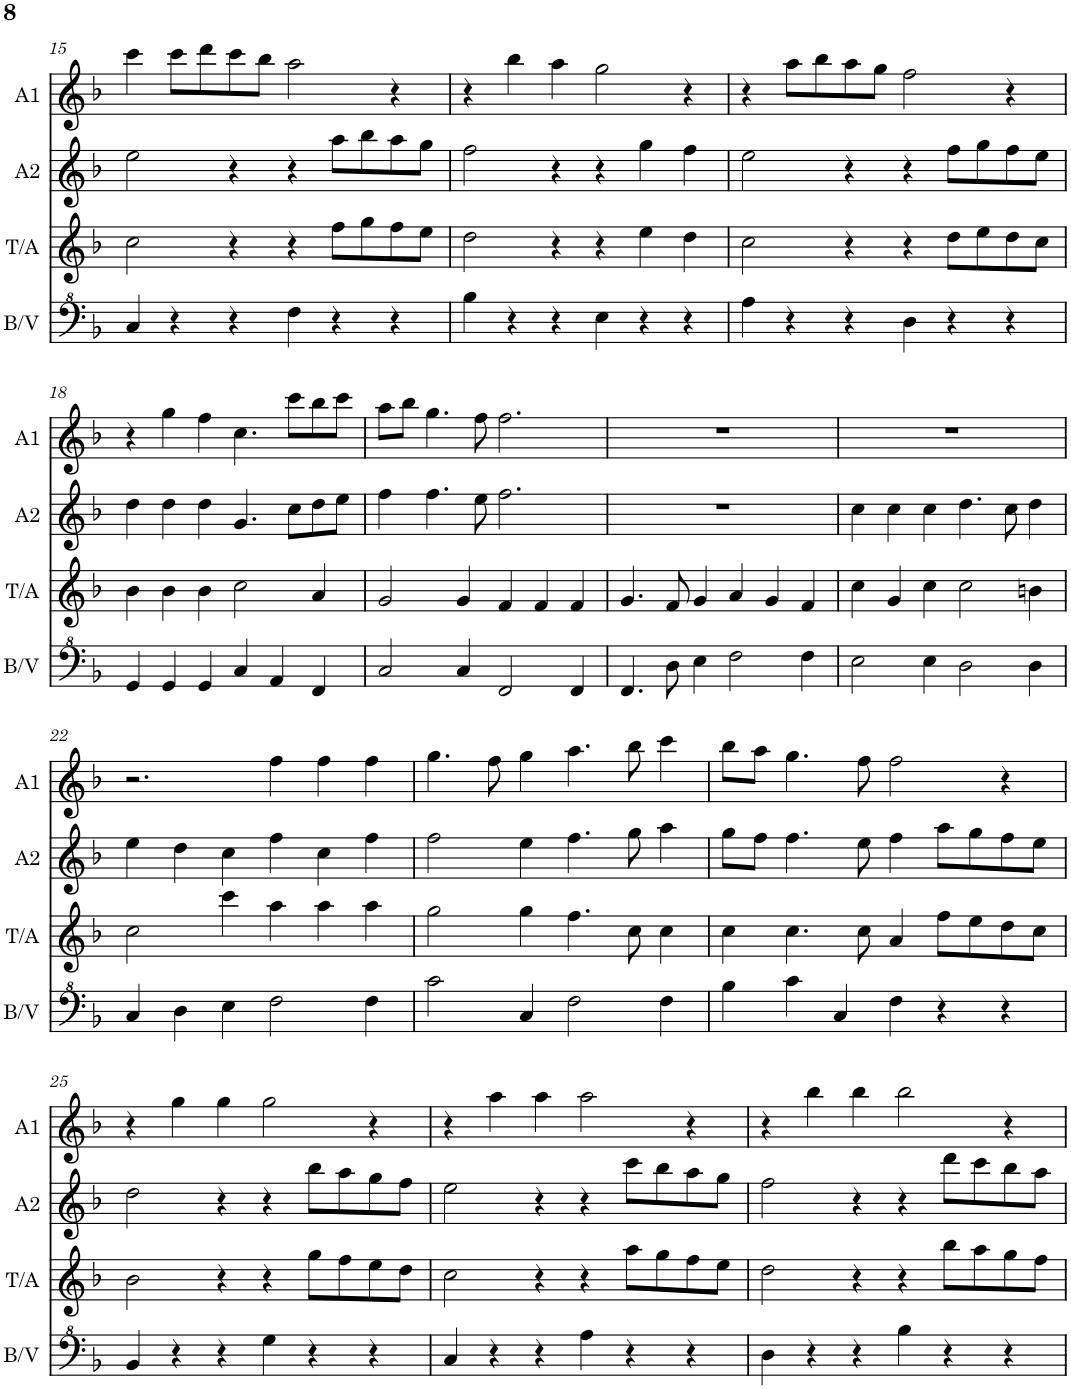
**kern	**kern	**kern	**kern
*part4	*part3	*part2	*part1
*staff4	*staff3	*staff2	*staff1
*I"Basse/Viol	*I"Ténor/Alto	*I"Alto 2	*I"Alto 1
*I'B/V	*I'T/A	*I'A2	*I'A1
!!LO:PB:g=z
*clefF^4	*clefG2	*clefG2	*clefG2
*k[b-]	*k[b-]	*k[b-]	*k[b-]
*M6/4	*M6/4	*M6/4	*M6/4
=15	=15	=15	=15
4c/	2cc\	2ee\	4ccc\
4r	.	.	8ccc\L
.	.	.	8ddd\
4r	4r	4r	8ccc\
.	.	.	8bb-\J
4f\	4r	4r	2aa\
4r	8ff\L	8aa\L	.
.	8gg\	8bb-\	.
4r	8ff\	8aa\	4r
.	8ee\J	8gg\J	.
=16	=16	=16	=16
4b-\	2dd\	2ff\	4r
4r	.	.	4bb-\
4r	4r	4r	4aa\
4e\	4r	4r	2gg\
4r	4ee\	4gg\	.
4r	4dd\	4ff\	4r
=17	=17	=17	=17
4a\	2cc\	2ee\	4r
4r	.	.	8aa\L
.	.	.	8bb-\
4r	4r	4r	8aa\
.	.	.	8gg\J
4d\	4r	4r	2ff\
4r	8dd\L	8ff\L	.
.	8ee\	8gg\	.
4r	8dd\	8ff\	4r
.	8cc\J	8ee\J	.
!!LO:LB:g=z
=18	=18	=18	=18
4G/	4b-\	4dd\	4r
4G/	4b-\	4dd\	4gg\
4G/	4b-\	4dd\	4ff\
4c/	2cc\	4.g/	4.cc\
4A/	.	.	.
.	.	8cc\L	8ccc\L
4F/	4a/	8dd\	8bb-\
.	.	8ee\J	8ccc\J
=19	=19	=19	=19
2c/	2g/	4ff\	8aa\L
.	.	.	8bb-\J
.	.	4.ff\	4.gg\
4c/	4g/	.	.
.	.	8ee\	8ff\
2F/	4f/	2.ff\	2.ff\
.	4f/	.	.
4F/	4f/	.	.
=20	=20	=20	=20
4.F/	4.g/	1.r	1.r
8d\	8f/	.	.
4e\	4g/	.	.
2f\	4a/	.	.
.	4g/	.	.
4f\	4f/	.	.
=21	=21	=21	=21
2e\	4cc\	4cc\	1.r
.	4g/	4cc\	.
4e\	4cc\	4cc\	.
2d\	2cc\	4.dd\	.
.	.	8cc\	.
4d\	4bn\	4dd\	.
!!LO:LB:g=z
=22	=22	=22	=22
4c/	2cc\	4ee\	2.r
4d\	.	4dd\	.
4e\	4ccc\	4cc\	.
2f\	4aa\	4ff\	4ff\
.	4aa\	4cc\	4ff\
4f\	4aa\	4ff\	4ff\
=23	=23	=23	=23
2cc\	2gg\	2ff\	4.gg\
.	.	.	8ff\
4c/	4gg\	4ee\	4gg\
2f\	4.ff\	4.ff\	4.aa\
.	8cc\	8gg\	8bb-\
4f\	4cc\	4aa\	4ccc\
=24	=24	=24	=24
4b-\	4cc\	8gg\L	8bb-\L
.	.	8ff\J	8aa\J
4cc\	4.cc\	4.ff\	4.gg\
4c/	.	.	.
.	8cc\	8ee\	8ff\
4f\	4a/	4ff\	2ff\
4r	8ff\L	8aa\L	.
.	8ee\	8gg\	.
4r	8dd\	8ff\	4r
.	8cc\J	8ee\J	.
!!LO:LB:g=z
=25	=25	=25	=25
4B-/	2b-\	2dd\	4r
4r	.	.	4gg\
4r	4r	4r	4gg\
4g\	4r	4r	2gg\
4r	8gg\L	8bb-\L	.
.	8ff\	8aa\	.
4r	8ee\	8gg\	4r
.	8dd\J	8ff\J	.
=26	=26	=26	=26
4c/	2cc\	2ee\	4r
4r	.	.	4aa\
4r	4r	4r	4aa\
4a\	4r	4r	2aa\
4r	8aa\L	8ccc\L	.
.	8gg\	8bb-\	.
4r	8ff\	8aa\	4r
.	8ee\J	8gg\J	.
=27	=27	=27	=27
4d\	2dd\	2ff\	4r
4r	.	.	4bb-\
4r	4r	4r	4bb-\
4b-\	4r	4r	2bb-\
4r	8bb-\L	8ddd\L	.
.	8aa\	8ccc\	.
4r	8gg\	8bb-\	4r
.	8ff\J	8aa\J	.
=	=	=	=
*-	*-	*-	*-
